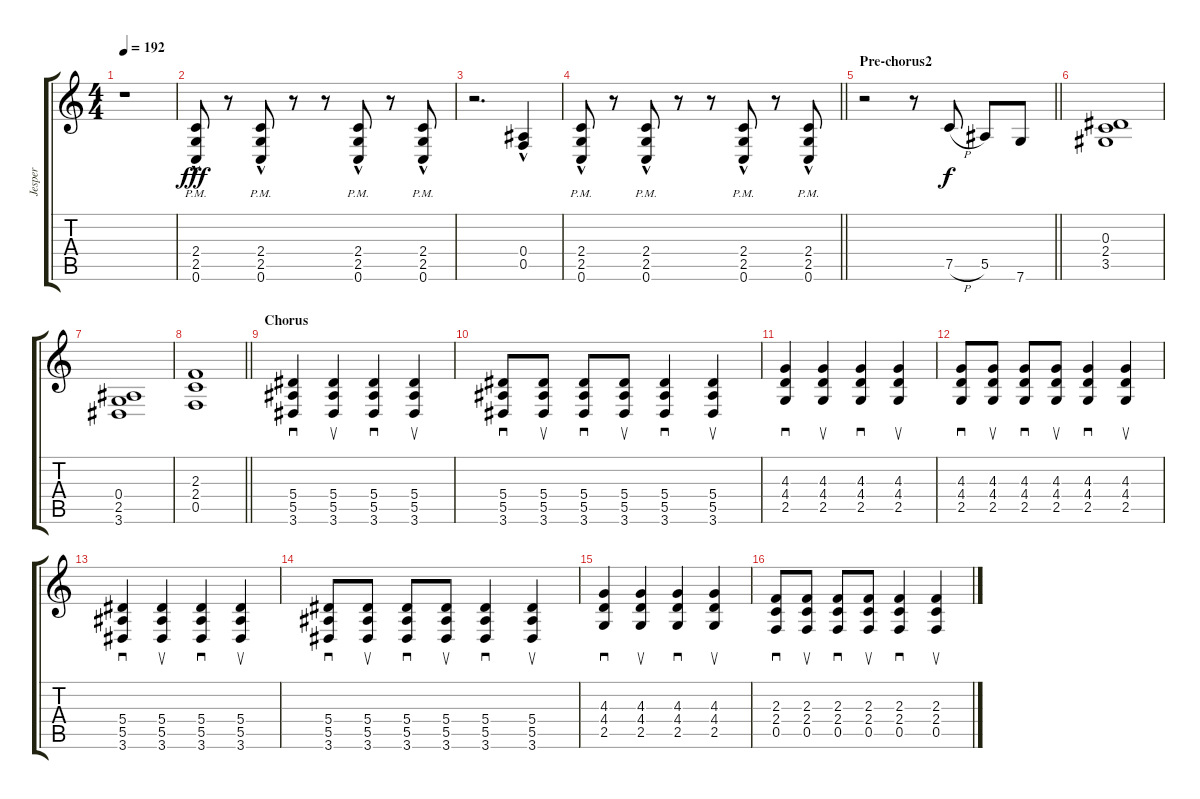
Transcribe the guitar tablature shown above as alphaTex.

\track ("Jesper" "Jesper") {instrument distortionguitar}
\staff {score tabs}
\tuning (C4 G3 Eb3 Bb2 F2 C2) {hide}
\ts (4 4)
\tempo 192
\clef g2
\ks c
r.1{dy fff} |
(2.4{hac} 2.5{hac pm} 0.6{hac}).8 r.8 (2.4{hac} 2.5{hac pm} 0.6{hac}).8 r.8 r.8 (2.4{hac} 2.5{hac pm} 0.6{hac}).8 r.8 (2.4{hac} 2.5{hac pm} 0.6{hac}).8 |
r.2{d} (0.4{hac} 0.5{hac}).4 |
\barLineRight lightlight
(2.4{hac} 2.5{hac pm} 0.6{hac}).8 r.8 (2.4{hac} 2.5{hac pm} 0.6{hac}).8 r.8 r.8 (2.4{hac} 2.5{hac pm} 0.6{hac}).8 r.8 (2.4{hac} 2.5{hac pm} 0.6{hac}).8 |
\section ("" "Pre-chorus2")
\barLineRight lightlight
r.2 r.8 7.5{h}.8{dy f} 5.5.8 7.6.8 |
(0.3 2.4 3.5).1 |
(0.4 2.5 3.6).1 |
\barLineRight lightlight
(2.3 2.4 0.5).1 |
\section ("" "Chorus")
(5.4 5.5 3.6).4{sd volume 13 instrument distortionguitar} (5.4 5.5 3.6).4{su} (5.4 5.5 3.6).4{sd} (5.4 5.5 3.6).4{su} |
(5.4 5.5 3.6).8{sd} (5.4 5.5 3.6).8{su} (5.4 5.5 3.6).8{sd} (5.4 5.5 3.6).8{su} (5.4 5.5 3.6).4{sd} (5.4 5.5 3.6).4{su} |
(4.3 4.4 2.5).4{sd} (4.3 4.4 2.5).4{su} (4.3 4.4 2.5).4{sd} (4.3 4.4 2.5).4{su} |
(4.3 4.4 2.5).8{sd} (4.3 4.4 2.5).8{su} (4.3 4.4 2.5).8{sd} (4.3 4.4 2.5).8{su} (4.3 4.4 2.5).4{sd} (4.3 4.4 2.5).4{su} |
(5.4 5.5 3.6).4{sd} (5.4 5.5 3.6).4{su} (5.4 5.5 3.6).4{sd} (5.4 5.5 3.6).4{su} |
(5.4 5.5 3.6).8{sd} (5.4 5.5 3.6).8{su} (5.4 5.5 3.6).8{sd} (5.4 5.5 3.6).8{su} (5.4 5.5 3.6).4{sd} (5.4 5.5 3.6).4{su} |
(4.3 4.4 2.5).4{sd} (4.3 4.4 2.5).4{su} (4.3 4.4 2.5).4{sd} (4.3 4.4 2.5).4{su} |
(2.3 2.4 0.5).8{sd} (2.3 2.4 0.5).8{su} (2.3 2.4 0.5).8{sd} (2.3 2.4 0.5).8{su} (2.3 2.4 0.5).4{sd} (2.3 2.4 0.5).4{su}
